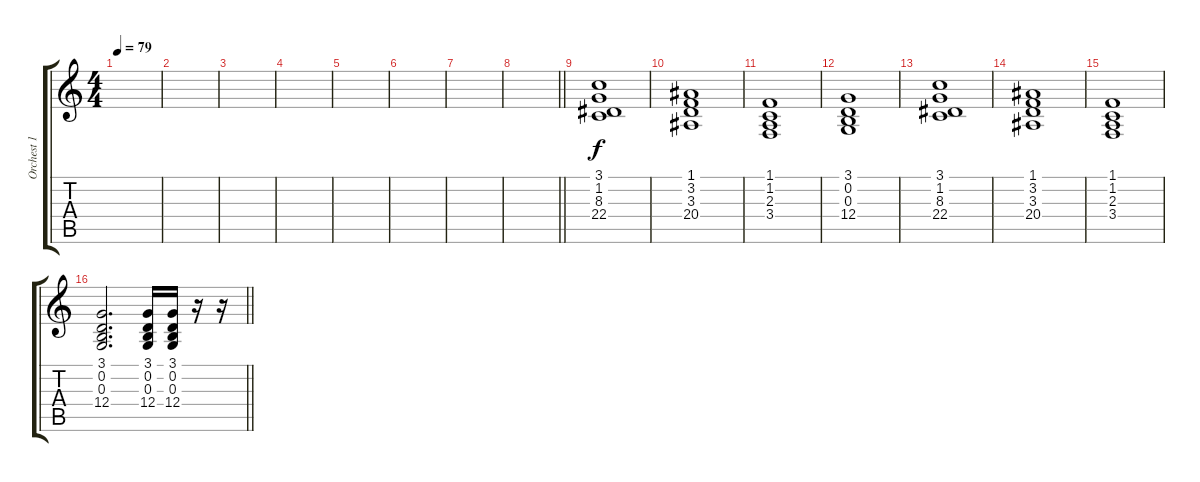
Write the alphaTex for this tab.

\track ("Orchest 1" "Orchest 1") {instrument stringensemble1}
\staff {score tabs}
\tuning (E4 B3 G3 D3 A2 E2) {hide}
\ts (4 4)
\tempo 79
\clef g2
\ks c
|
|
|
|
|
|
|
\barLineRight lightlight
|
(3.1 1.2 8.3 22.4).1 |
(1.1 3.2 3.3 20.4).1 |
(1.1 1.2 2.3 3.4).1 |
(3.1 0.2 0.3 12.4).1 |
(3.1 1.2 8.3 22.4).1 |
(1.1 3.2 3.3 20.4).1 |
(1.1 1.2 2.3 3.4).1 |
\barLineRight lightlight
(3.1 0.2 0.3 12.4).2{d} (3.1 0.2 0.3 12.4).16 (3.1 0.2 0.3 12.4).16 r.16 r.16
